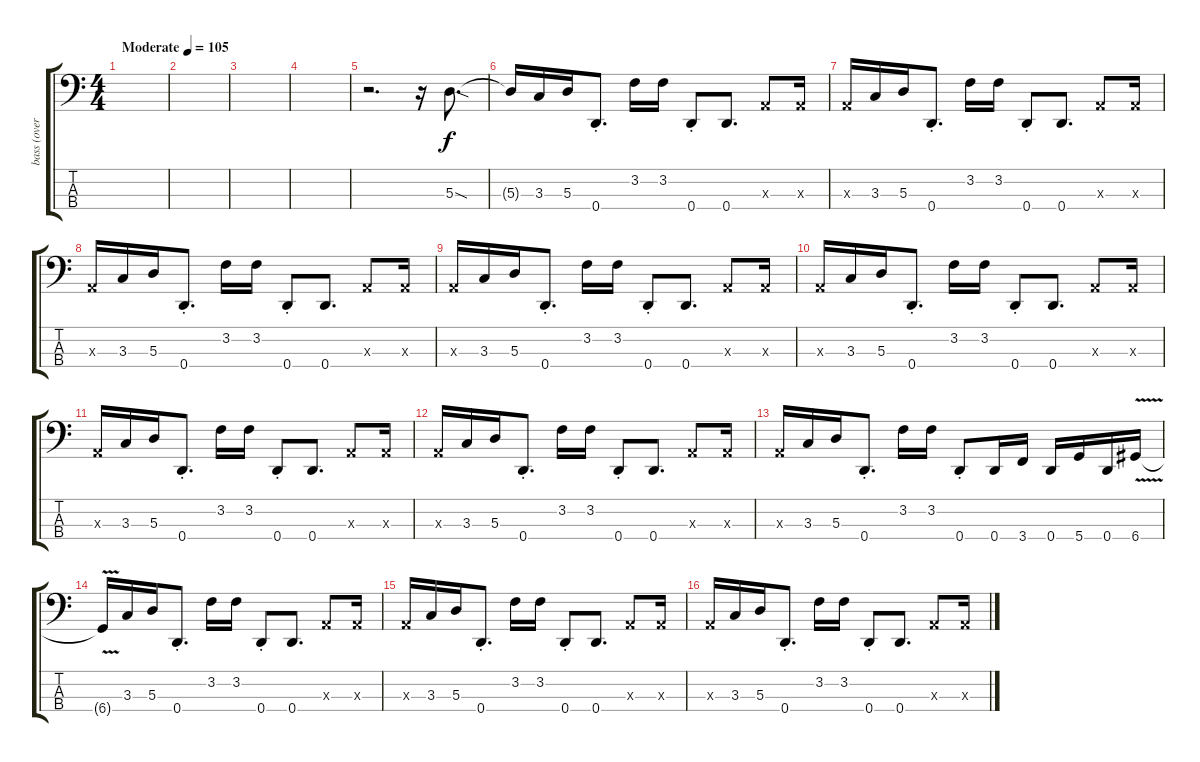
\track ("bass (overdub)" "bass (over") {instrument electricbassfinger}
\staff {score tabs}
\tuning (G2 D2 A1 D1) {hide}
\ts (4 4)
\tempo (105 "Moderate")
\clef f4
\ks c
|
|
|
|
r.2{d} r.16 5.3{sod}.8{d} |
5.3{t}.16 3.3.16 5.3.16 0.4{st}.8{d} 3.2.16 3.2.16 0.4{st}.8 0.4.8{d} 0.3{x}.8 0.3{x}.16 |
0.3{x}.16 3.3.16 5.3.16 0.4{st}.8{d} 3.2.16 3.2.16 0.4{st}.8 0.4.8{d} 0.3{x}.8 0.3{x}.16 |
0.3{x}.16 3.3.16 5.3.16 0.4{st}.8{d} 3.2.16 3.2.16 0.4{st}.8 0.4.8{d} 0.3{x}.8 0.3{x}.16 |
0.3{x}.16 3.3.16 5.3.16 0.4{st}.8{d} 3.2.16 3.2.16 0.4{st}.8 0.4.8{d} 0.3{x}.8 0.3{x}.16 |
0.3{x}.16 3.3.16 5.3.16 0.4{st}.8{d} 3.2.16 3.2.16 0.4{st}.8 0.4.8{d} 0.3{x}.8 0.3{x}.16 |
0.3{x}.16 3.3.16 5.3.16 0.4{st}.8{d} 3.2.16 3.2.16 0.4{st}.8 0.4.8{d} 0.3{x}.8 0.3{x}.16 |
0.3{x}.16 3.3.16 5.3.16 0.4{st}.8{d} 3.2.16 3.2.16 0.4{st}.8 0.4.8{d} 0.3{x}.8 0.3{x}.16 |
0.3{x}.16 3.3.16 5.3.16 0.4{st}.8{d} 3.2.16 3.2.16 0.4{st}.8 0.4.16 3.4.16 0.4.16 5.4.16 0.4.16 6.4{v}.16 |
6.4{t}.16 3.3.16 5.3.16 0.4{st}.8{d} 3.2.16 3.2.16 0.4{st}.8 0.4.8{d} 0.3{x}.8 0.3{x}.16 |
0.3{x}.16 3.3.16 5.3.16 0.4{st}.8{d} 3.2.16 3.2.16 0.4{st}.8 0.4.8{d} 0.3{x}.8 0.3{x}.16 |
0.3{x}.16 3.3.16 5.3.16 0.4{st}.8{d} 3.2.16 3.2.16 0.4{st}.8 0.4.8{d} 0.3{x}.8 0.3{x}.16
